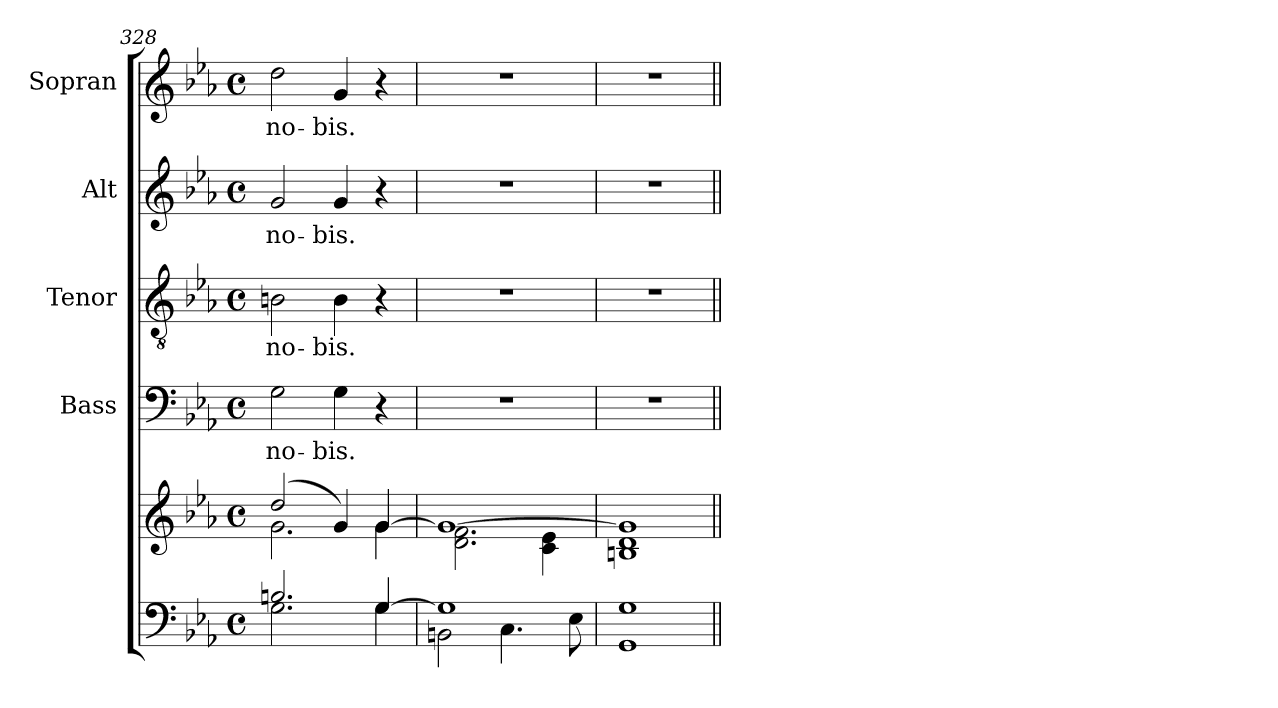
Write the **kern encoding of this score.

**kern	**kern	**kern	**text	**kern	**text	**kern	**text	**kern	**text
*part5	*part5	*part4	*part4	*part3	*part3	*part2	*part2	*part1	*part1
*staff6	*staff5	*staff4	*staff4	*staff3	*staff3	*staff2	*staff2	*staff1	*staff1
*	*	*I"Bass	*	*I"Tenor	*	*I"Alt	*	*I"Sopran	*
*	*	*I'B.	*	*I'T.	*	*I'A.	*	*I'S.	*
*clefF4	*clefG2	*clefF4	*	*clefGv2	*	*clefG2	*	*clefG2	*
*k[b-e-a-]	*k[b-e-a-]	*k[b-e-a-]	*	*k[b-e-a-]	*	*k[b-e-a-]	*	*k[b-e-a-]	*
*E-:	*E-:	*E-:	*	*E-:	*	*E-:	*	*E-:	*
*M4/4	*M4/4	*M4/4	*	*M4/4	*	*M4/4	*	*M4/4	*
*met(c)	*met(c)	*met(c)	*	*met(c)	*	*met(c)	*	*met(c)	*
=328	=328	=328	=328	=328	=328	=328	=328	=328	=328
*^	*^	*	*	*	*	*	*	*	*
!	!	!	!	!	!LO:LY:b	!	!LO:LY:b	!	!LO:LY:b	!	!LO:LY:b
2.Bn/	2.G\	(2dd/	2.g\	2G\	no-	2Bn\	no-	2g/	no-	2dd\	no-
!	!	!	!	!	!LO:LY:b	!	!LO:LY:b	!	!LO:LY:b	!	!LO:LY:b
.	.	4g/)	.	4G\	-bis.	4B\	-bis.	4g/	-bis.	4g/	-bis.
[>4G/	4G\	[>4g/	4g\	4r	.	4r	.	4r	.	4r	.
=329	=329	=329	=329	=329	=329	=329	=329	=329	=329	=329	=329
1G]	2BBn\	1g_	2.d\ 2.f\	1r	.	1r	.	1r	.	1r	.
.	4.C\	.	.	.	.	.	.	.	.	.	.
.	.	.	4c\ 4e-\	.	.	.	.	.	.	.	.
.	8E-\	.	.	.	.	.	.	.	.	.	.
*v	*v	*	*	*	*	*	*	*	*	*	*
*	*v	*v	*	*	*	*	*	*	*	*
=330	=330	=330	=330	=330	=330	=330	=330	=330	=330
1GG 1G	1Bn 1d 1g]	1r	.	1r	.	1r	.	1r	.
=||	=||	=||	=||	=||	=||	=||	=||	=||	=||
*-	*-	*-	*-	*-	*-	*-	*-	*-	*-
